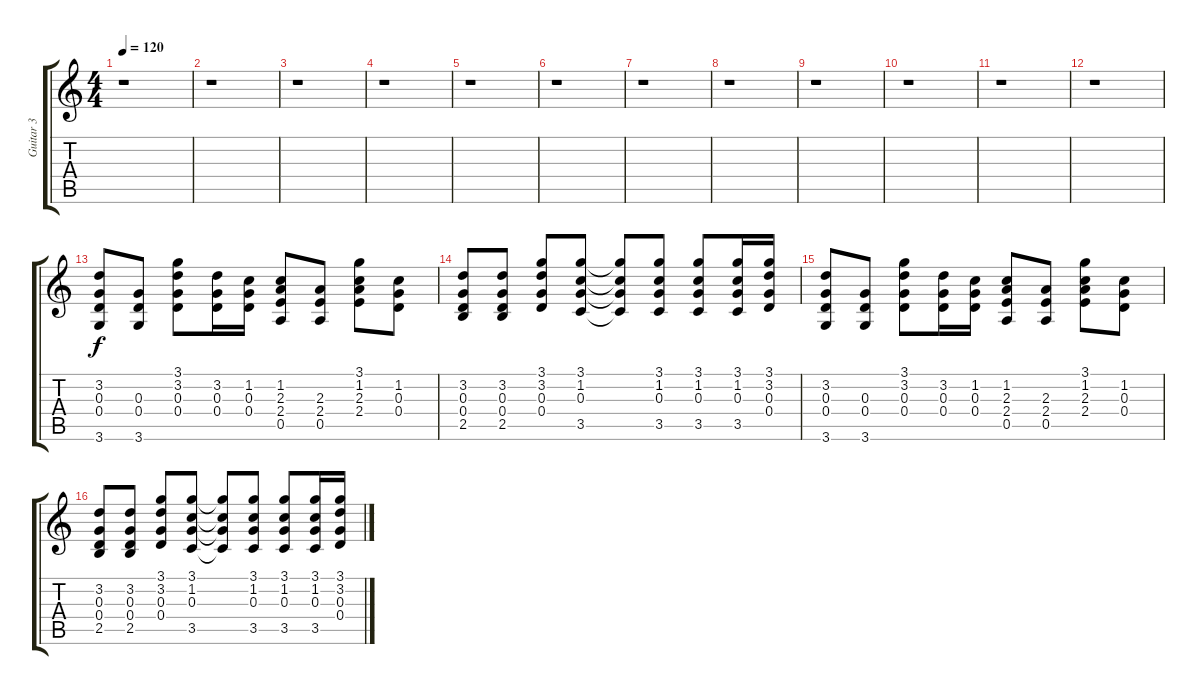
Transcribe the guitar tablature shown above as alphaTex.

\track ("Guitar 3" "Guitar 3") {instrument distortionguitar}
\staff {score tabs}
\tuning (E4 B3 G3 D3 A2 E2) {hide}
\ts (4 4)
\tempo 120
\clef g2
\ks c
r.1{dy f instrument distortionguitar} |
r.1 |
r.1 |
r.1 |
r.1 |
r.1 |
r.1 |
r.1 |
r.1 |
r.1 |
r.1 |
r.1 |
(3.2 0.3 0.4 3.6).8{volume 8} (0.3 0.4 3.6).8 (3.1 3.2 0.3 0.4).8 (3.2 0.3 0.4).16 (1.2 0.3 0.4).16 (1.2 2.3 2.4 0.5).8 (2.3 2.4 0.5).8 (3.1 1.2 2.3 2.4).8 (1.2 0.3 0.4).8 |
(3.2 0.3 0.4 2.5).8 (3.2 0.3 0.4 2.5).8 (3.1 3.2 0.3 0.4).8 (3.1 1.2 0.3 3.5).8 (3.1{t} 1.2{t} 0.3{t} 3.5{t}).8 (3.1 1.2 0.3 3.5).8 (3.1 1.2 0.3 3.5).8 (3.1 1.2 0.3 3.5).16 (3.1 3.2 0.3 0.4).16 |
(3.2 0.3 0.4 3.6).8 (0.3 0.4 3.6).8 (3.1 3.2 0.3 0.4).8 (3.2 0.3 0.4).16 (1.2 0.3 0.4).16 (1.2 2.3 2.4 0.5).8 (2.3 2.4 0.5).8 (3.1 1.2 2.3 2.4).8 (1.2 0.3 0.4).8 |
(3.2 0.3 0.4 2.5).8 (3.2 0.3 0.4 2.5).8 (3.1 3.2 0.3 0.4).8 (3.1 1.2 0.3 3.5).8 (3.1{t} 1.2{t} 0.3{t} 3.5{t}).8 (3.1 1.2 0.3 3.5).8 (3.1 1.2 0.3 3.5).8 (3.1 1.2 0.3 3.5).16 (3.1 3.2 0.3 0.4).16
